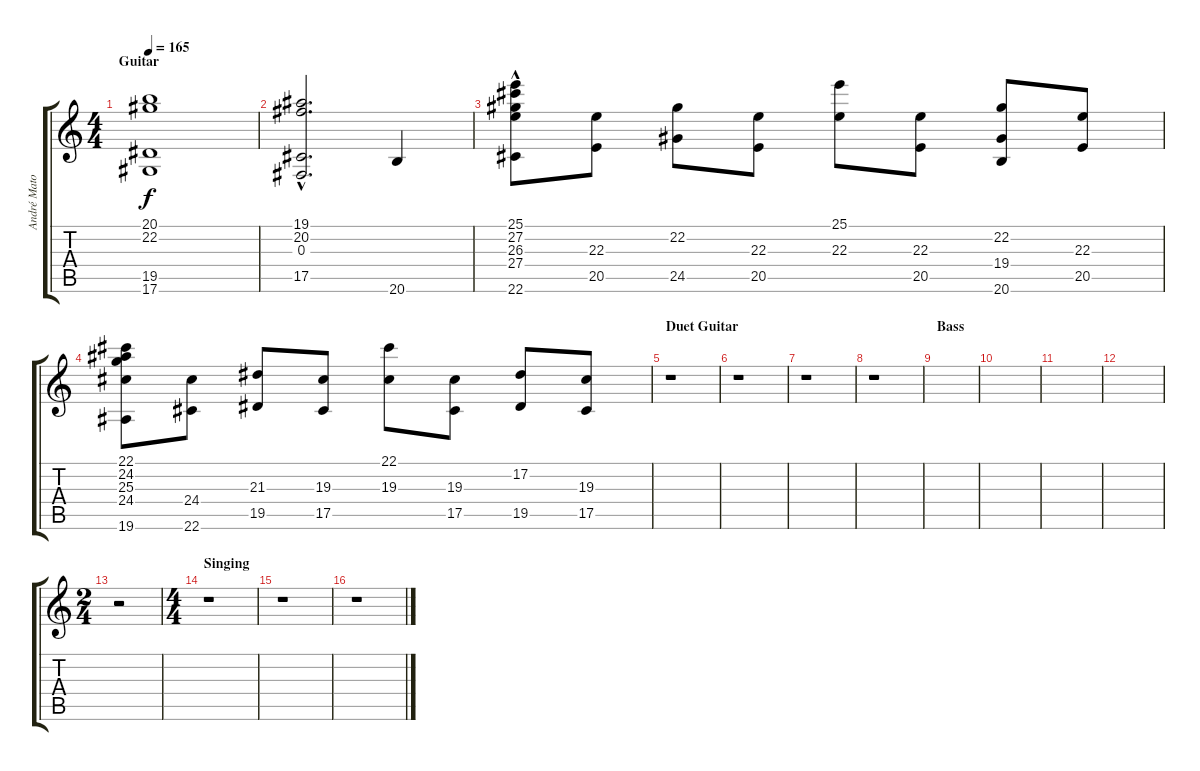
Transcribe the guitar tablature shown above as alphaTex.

\track ("André Matos - String Ensemble 1" "André Mato") {instrument stringensemble1}
\staff {score tabs}
\tuning (Eb4 Bb3 Gb3 Db3 Ab2 Eb2) {hide}
\ts (4 4)
\section ("" "Guitar")
\tempo 165
\clef g2
\ks c
(20.1 22.2 19.5 17.6).1{dy f} |
(19.1 20.2 0.3{hac} 17.5{hac}).2{d} 20.6.4 |
(25.1 27.2 26.3 27.4 22.6{hac}).8 (22.3 20.5).8 (22.2 24.5).8 (22.3 20.5).8 (25.1 22.3).8 (22.3 20.5).8 (22.2 19.4 20.6).8 (22.3 20.5).8 |
(22.1 24.2 25.3 24.4 19.6).8 (24.4 22.6).8 (21.3 19.5).8 (19.3 17.5).8 (22.1 19.3).8 (19.3 17.5).8 (17.2 19.5).8 (19.3 17.5).8 |
\section ("" "Duet Guitar")
r.1 |
r.1 |
r.1 |
r.1 |
\section ("" "Bass")
|
|
|
|
\ts (2 4)
r.2 |
\ts (4 4)
\section ("" "Singing")
r.1 |
r.1 |
r.1
